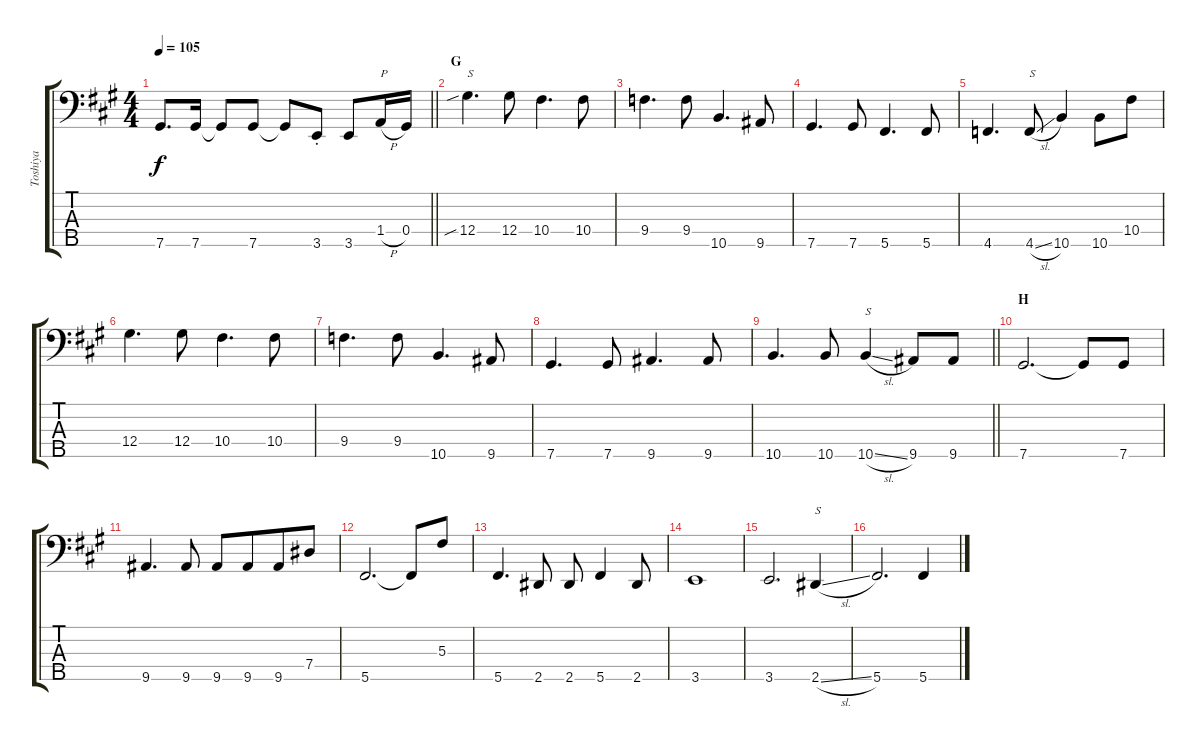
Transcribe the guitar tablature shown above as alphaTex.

\track ("Toshiya" "Toshiya") {instrument electricbassfinger}
\staff {score tabs}
\tuning (B2 Gb2 Db2 Ab1 Db1) {hide}
\ts (4 4)
\tempo 105
\clef f4
\barLineRight lightlight
\ks f#minor
7.5.8{d dy f} 7.5.16 7.5{t}.8 7.5.8 7.5{t}.8 3.5{st}.8 3.5.8 1.4{h}.16{txt "P"} 0.4.16 |
\section ("" "G")
12.4{sib}.4{d txt "S"} 12.4.8 10.4.4{d} 10.4.8 |
9.4.4{d} 9.4.8 10.5.4{d} 9.5.8 |
7.5.4{d} 7.5.8 5.5.4{d} 5.5.8 |
4.5.4{d} 4.5{sl}.8{txt "S"} 10.5.4 10.5.8 10.4.8 |
12.4.4{d} 12.4.8 10.4.4{d} 10.4.8 |
9.4.4{d} 9.4.8 10.5.4{d} 9.5.8 |
7.5.4{d} 7.5.8 9.5.4{d} 9.5.8 |
\barLineRight lightlight
10.5.4{d} 10.5.8 10.5{sl}.4{txt "S"} 9.5.8 9.5.8 |
\section ("" "H")
7.5.2{d} 7.5{t}.8 7.5.8 |
9.5.4{d} 9.5.8 9.5.8 9.5.8{beam merge} 9.5.8 7.4.8 |
5.5.2{d} 5.5{t}.8 5.3.8 |
5.5.4{d} 2.5.8 2.5.8 5.5.4 2.5.8 |
3.5.1 |
3.5.2{d} 2.5{sl}.4{txt "S"} |
5.5.2{d} 5.5.4
